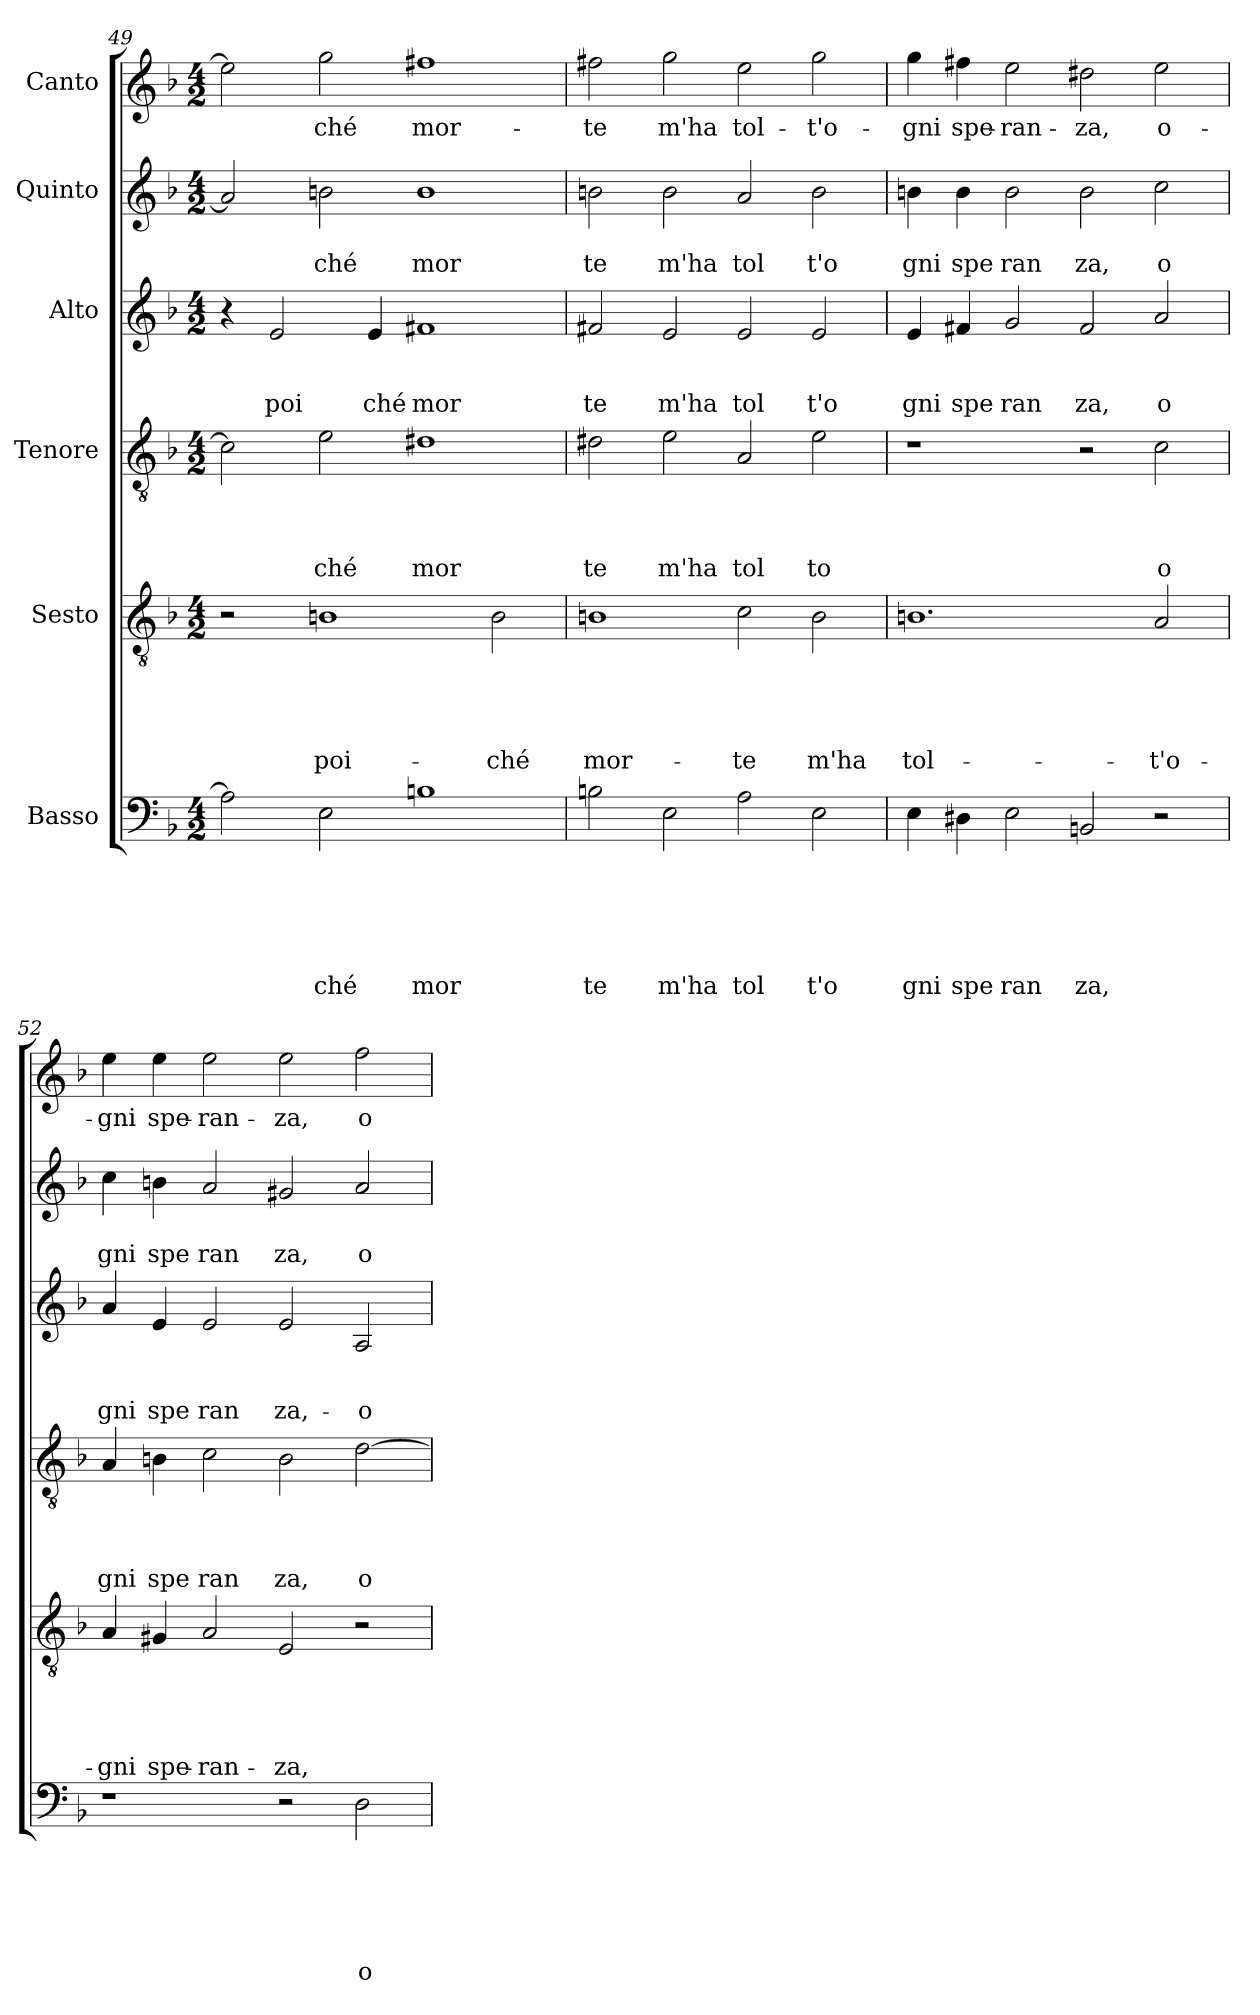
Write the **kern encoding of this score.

**kern	**text	**text	**text	**text	**text	**text	**kern	**text	**text	**text	**text	**text	**kern	**text	**text	**text	**text	**kern	**text	**text	**text	**kern	**text	**text	**kern	**text
*part6	*part6	*part6	*part6	*part6	*part6	*part6	*part5	*part5	*part5	*part5	*part5	*part5	*part4	*part4	*part4	*part4	*part4	*part3	*part3	*part3	*part3	*part2	*part2	*part2	*part1	*part1
*staff6	*staff6	*staff6	*staff6	*staff6	*staff6	*staff6	*staff5	*staff5	*staff5	*staff5	*staff5	*staff5	*staff4	*staff4	*staff4	*staff4	*staff4	*staff3	*staff3	*staff3	*staff3	*staff2	*staff2	*staff2	*staff1	*staff1
*I"Basso	*	*	*	*	*	*	*I"Sesto	*	*	*	*	*	*I"Tenore	*	*	*	*	*I"Alto	*	*	*	*I"Quinto	*	*	*I"Canto	*
!!LO:LB:g=z
*clefF4	*	*	*	*	*	*	*clefGv2	*	*	*	*	*	*clefGv2	*	*	*	*	*clefG2	*	*	*	*clefG2	*	*	*clefG2	*
*k[b-]	*	*	*	*	*	*	*k[b-]	*	*	*	*	*	*k[b-]	*	*	*	*	*k[b-]	*	*	*	*k[b-]	*	*	*k[b-]	*
*F:	*	*	*	*	*	*	*F:	*	*	*	*	*	*F:	*	*	*	*	*F:	*	*	*	*F:	*	*	*F:	*
*M4/2	*	*	*	*	*	*	*M4/2	*	*	*	*	*	*M4/2	*	*	*	*	*M4/2	*	*	*	*M4/2	*	*	*M4/2	*
=49	=49	=49	=49	=49	=49	=49	=49	=49	=49	=49	=49	=49	=49	=49	=49	=49	=49	=49	=49	=49	=49	=49	=49	=49	=49	=49
2A\]	.	.	.	.	.	.	2r	.	.	.	.	.	2c#\]	.	.	.	.	4r	.	.	.	2a/]	.	.	2ee\]	.
!	!	!	!	!	!	!	!	!	!	!	!	!	!	!	!	!	!	!	!	!	!LO:LY:b	!	!	!	!	!
.	.	.	.	.	.	.	.	.	.	.	.	.	.	.	.	.	.	2e/	.	.	poi	.	.	.	.	.
!	!	!	!	!	!	!LO:LY:b	!	!	!	!	!	!LO:LY:b	!	!	!	!	!LO:LY:b	!	!	!	!	!	!	!LO:LY:b	!	!LO:LY:b
2E\	.	.	.	.	.	ché	1Bn	.	.	.	.	poi-	2e\	.	.	.	ché	.	.	.	.	2bn\	.	ché	2gg\	-ché
!	!	!	!	!	!	!	!	!	!	!	!	!	!	!	!	!	!	!	!	!	!LO:LY:b	!	!	!	!	!
.	.	.	.	.	.	.	.	.	.	.	.	.	.	.	.	.	.	4e/	.	.	ché	.	.	.	.	.
!	!	!	!	!	!	!LO:LY:b	!	!	!	!	!	!	!	!	!	!	!LO:LY:b	!	!	!	!LO:LY:b	!	!	!LO:LY:b	!	!LO:LY:b
1Bn	.	.	.	.	.	mor	.	.	.	.	.	.	1d#X	.	.	.	mor	1f#X	.	.	mor	1b	.	mor	1ff#X	mor-
!	!	!	!	!	!	!	!	!	!	!	!	!LO:LY:b	!	!	!	!	!	!	!	!	!	!	!	!	!	!
.	.	.	.	.	.	.	2B\	.	.	.	.	-ché	.	.	.	.	.	.	.	.	.	.	.	.	.	.
=50	=50	=50	=50	=50	=50	=50	=50	=50	=50	=50	=50	=50	=50	=50	=50	=50	=50	=50	=50	=50	=50	=50	=50	=50	=50	=50
!	!	!	!	!	!	!LO:LY:b	!	!	!	!	!	!LO:LY:b	!	!	!	!	!LO:LY:b	!	!	!	!LO:LY:b	!	!	!LO:LY:b	!	!LO:LY:b
2Bn\	.	.	.	.	.	te	1Bn	.	.	.	.	mor-	2d#X\	.	.	.	te	2f#X/	.	.	te	2bn\	.	te	2ff#X\	-te
!	!	!	!	!	!	!LO:LY:b	!	!	!	!	!	!	!	!	!	!	!LO:LY:b	!	!	!	!LO:LY:b	!	!	!LO:LY:b	!	!LO:LY:b
2E\	.	.	.	.	.	m'ha	.	.	.	.	.	.	2e\	.	.	.	m'ha	2e/	.	.	m'ha	2b\	.	m'ha	2gg\	m'ha
!	!	!	!	!	!	!LO:LY:b	!	!	!	!	!	!LO:LY:b	!	!	!	!	!LO:LY:b	!	!	!	!LO:LY:b	!	!	!LO:LY:b	!	!LO:LY:b
2A\	.	.	.	.	.	tol	2c\	.	.	.	.	-te	2A/	.	.	.	tol	2e/	.	.	tol	2a/	.	tol	2ee\	tol-
!	!	!	!	!	!	!LO:LY:b	!	!	!	!	!	!LO:LY:b	!	!	!	!	!LO:LY:b	!	!	!	!LO:LY:b	!	!	!LO:LY:b	!	!LO:LY:b
2E\	.	.	.	.	.	t'o	2B\	.	.	.	.	m'ha	2e\	.	.	.	to	2e/	.	.	t'o	2b\	.	t'o	2gg\	-t'o-
=51	=51	=51	=51	=51	=51	=51	=51	=51	=51	=51	=51	=51	=51	=51	=51	=51	=51	=51	=51	=51	=51	=51	=51	=51	=51	=51
!	!	!	!	!	!	!LO:LY:b	!	!	!	!	!	!LO:LY:b	!	!	!	!	!	!	!	!	!LO:LY:b	!	!	!LO:LY:b	!	!LO:LY:b
4E\	.	.	.	.	.	gni	1.Bn	.	.	.	.	tol-	1r	.	.	.	.	4e/	.	.	gni	4bn\	.	gni	4gg\	-gni
!	!	!	!	!	!	!LO:LY:b	!	!	!	!	!	!	!	!	!	!	!	!	!	!	!LO:LY:b	!	!	!LO:LY:b	!	!LO:LY:b
4D#X\	.	.	.	.	.	spe	.	.	.	.	.	.	.	.	.	.	.	4f#X/	.	.	spe	4b\	.	spe	4ff#X\	spe-
!	!	!	!	!	!	!LO:LY:b	!	!	!	!	!	!	!	!	!	!	!	!	!	!	!LO:LY:b	!	!	!LO:LY:b	!	!LO:LY:b
2E\	.	.	.	.	.	ran	.	.	.	.	.	.	.	.	.	.	.	2g/	.	.	ran	2b\	.	ran	2ee\	-ran-
!	!	!	!	!	!	!LO:LY:b	!	!	!	!	!	!	!	!	!	!	!	!	!	!	!LO:LY:b	!	!	!LO:LY:b	!	!LO:LY:b
2BBn/	.	.	.	.	.	za,	.	.	.	.	.	.	2r	.	.	.	.	2f#/	.	.	za,	2b\	.	za,	2dd#X\	-za,
!	!	!	!	!	!	!	!	!	!	!	!	!LO:LY:b	!	!	!	!	!LO:LY:b	!	!	!	!LO:LY:b	!	!	!LO:LY:b	!	!LO:LY:b
2r	.	.	.	.	.	.	2A/	.	.	.	.	-t'o-	2c\	.	.	.	o	2a/	.	.	o	2cc\	.	o	2ee\	o-
=52	=52	=52	=52	=52	=52	=52	=52	=52	=52	=52	=52	=52	=52	=52	=52	=52	=52	=52	=52	=52	=52	=52	=52	=52	=52	=52
!	!	!	!	!	!	!	!	!	!	!	!	!LO:LY:b	!	!	!	!	!LO:LY:b	!	!	!	!LO:LY:b	!	!	!LO:LY:b	!	!LO:LY:b
1r	.	.	.	.	.	.	4A/	.	.	.	.	-gni	4A/	.	.	.	gni	4a/	.	.	gni	4cc\	.	gni	4ee\	-gni
!	!	!	!	!	!	!	!	!	!	!	!	!LO:LY:b	!	!	!	!	!LO:LY:b	!	!	!	!LO:LY:b	!	!	!LO:LY:b	!	!LO:LY:b
.	.	.	.	.	.	.	4G#X/	.	.	.	.	spe-	4Bn\	.	.	.	spe	4e/	.	.	spe	4bn\	.	spe	4ee\	spe-
!	!	!	!	!	!	!	!	!	!	!	!	!LO:LY:b	!	!	!	!	!LO:LY:b	!	!	!	!LO:LY:b	!	!	!LO:LY:b	!	!LO:LY:b
.	.	.	.	.	.	.	2A/	.	.	.	.	-ran-	2c\	.	.	.	ran	2e/	.	.	ran	2a/	.	ran	2ee\	-ran-
!	!	!	!	!	!	!	!	!	!	!	!	!LO:LY:b	!	!	!	!	!LO:LY:b	!	!	!	!LO:LY:b	!	!	!LO:LY:b	!	!LO:LY:b
2r	.	.	.	.	.	.	2E/	.	.	.	.	-za,	2B\	.	.	.	za,	2e/	.	.	za,-	2g#X/	.	za,	2ee\	-za,
!	!	!	!	!	!	!LO:LY:b	!	!	!	!	!	!	!	!	!	!	!LO:LY:b	!	!	!	!LO:LY:b	!	!	!LO:LY:b	!	!LO:LY:b
2D\	.	.	.	.	.	o	2r	.	.	.	.	.	[>2d\	.	.	.	o	2A/	.	.	-o	2a/	.	o	2ff\	o-
=	=	=	=	=	=	=	=	=	=	=	=	=	=	=	=	=	=	=	=	=	=	=	=	=	=	=
*-	*-	*-	*-	*-	*-	*-	*-	*-	*-	*-	*-	*-	*-	*-	*-	*-	*-	*-	*-	*-	*-	*-	*-	*-	*-	*-
